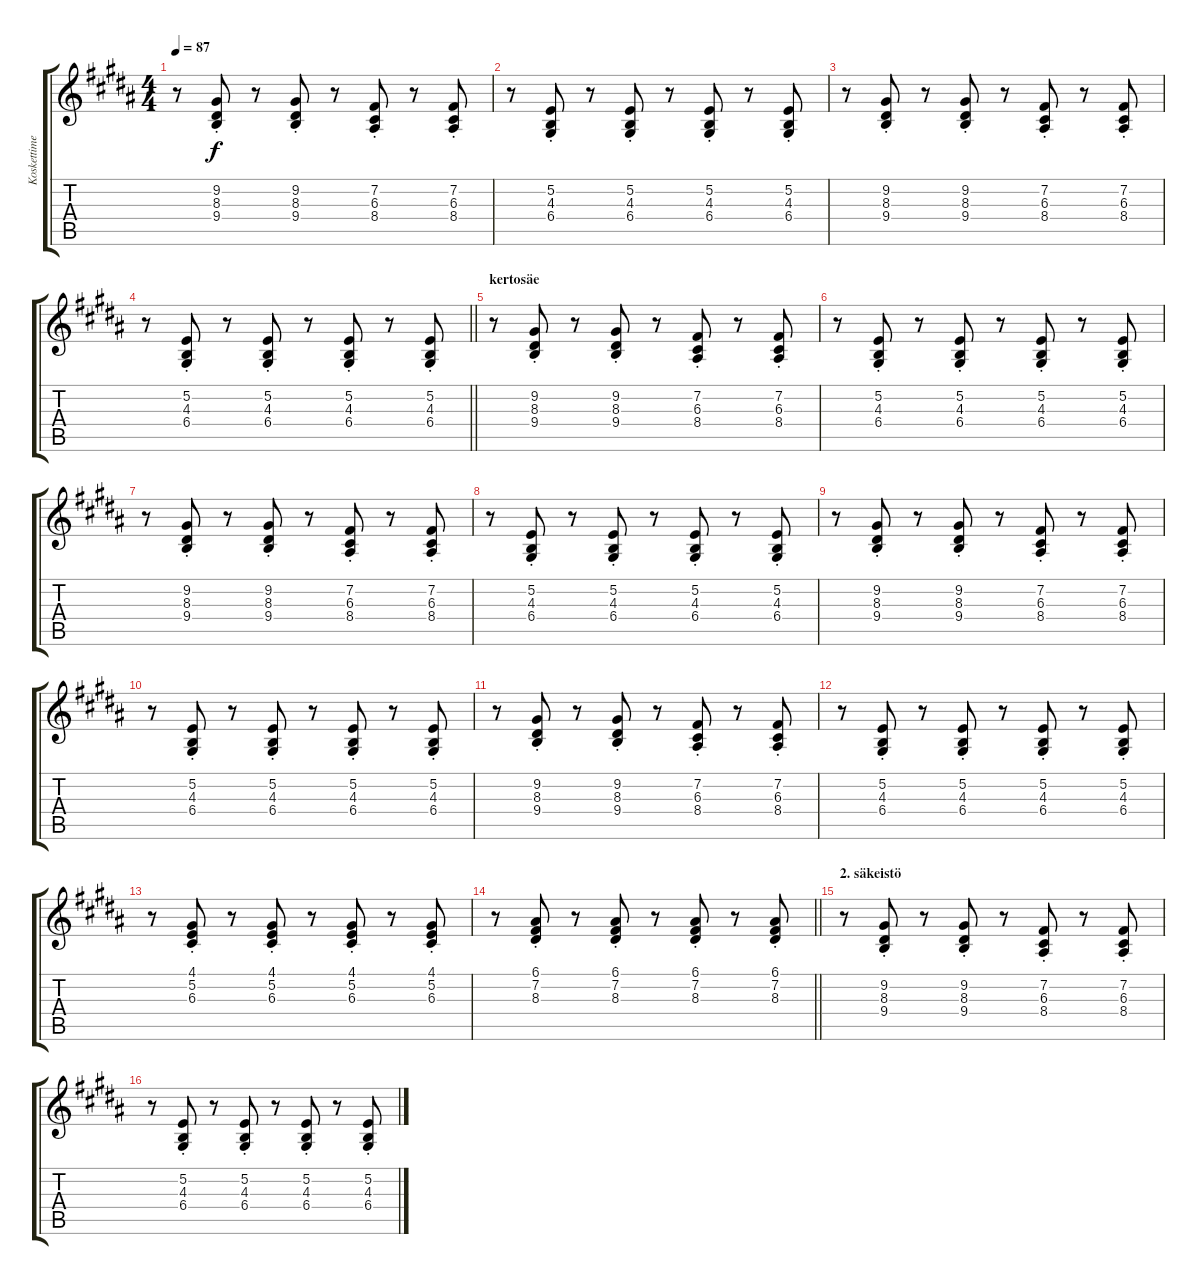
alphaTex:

\track ("Koskettimet" "Koskettime") {instrument electricpiano1}
\staff {score tabs}
\tuning (E4 B3 G3 D3 A2 E2) {hide}
\ts (4 4)
\tempo 87
\clef g2
\ks g#minor
r.8{dy f} (9.2{st} 8.3{st} 9.4{st}).8 r.8 (9.2{st} 8.3{st} 9.4{st}).8 r.8 (7.2{st} 6.3{st} 8.4{st}).8 r.8 (7.2{st} 6.3{st} 8.4{st}).8 |
r.8 (5.2{st} 4.3{st} 6.4{st}).8 r.8 (5.2{st} 4.3{st} 6.4{st}).8 r.8 (5.2{st} 4.3{st} 6.4{st}).8 r.8 (5.2{st} 4.3{st} 6.4{st}).8 |
r.8 (9.2{st} 8.3{st} 9.4{st}).8 r.8 (9.2{st} 8.3{st} 9.4{st}).8 r.8 (7.2{st} 6.3{st} 8.4{st}).8 r.8 (7.2{st} 6.3{st} 8.4{st}).8 |
\barLineRight lightlight
r.8 (5.2{st} 4.3{st} 6.4{st}).8 r.8 (5.2{st} 4.3{st} 6.4{st}).8 r.8 (5.2{st} 4.3{st} 6.4{st}).8 r.8 (5.2{st} 4.3{st} 6.4{st}).8 |
\section ("" "kertosäe")
r.8 (9.2{st} 8.3{st} 9.4{st}).8 r.8 (9.2{st} 8.3{st} 9.4{st}).8 r.8 (7.2{st} 6.3{st} 8.4{st}).8 r.8 (7.2{st} 6.3{st} 8.4{st}).8 |
r.8 (5.2{st} 4.3{st} 6.4{st}).8 r.8 (5.2{st} 4.3{st} 6.4{st}).8 r.8 (5.2{st} 4.3{st} 6.4{st}).8 r.8 (5.2{st} 4.3{st} 6.4{st}).8 |
r.8 (9.2{st} 8.3{st} 9.4{st}).8 r.8 (9.2{st} 8.3{st} 9.4{st}).8 r.8 (7.2{st} 6.3{st} 8.4{st}).8 r.8 (7.2{st} 6.3{st} 8.4{st}).8 |
r.8 (5.2{st} 4.3{st} 6.4{st}).8 r.8 (5.2{st} 4.3{st} 6.4{st}).8 r.8 (5.2{st} 4.3{st} 6.4{st}).8 r.8 (5.2{st} 4.3{st} 6.4{st}).8 |
r.8 (9.2{st} 8.3{st} 9.4{st}).8 r.8 (9.2{st} 8.3{st} 9.4{st}).8 r.8 (7.2{st} 6.3{st} 8.4{st}).8 r.8 (7.2{st} 6.3{st} 8.4{st}).8 |
r.8 (5.2{st} 4.3{st} 6.4{st}).8 r.8 (5.2{st} 4.3{st} 6.4{st}).8 r.8 (5.2{st} 4.3{st} 6.4{st}).8 r.8 (5.2{st} 4.3{st} 6.4{st}).8 |
r.8 (9.2{st} 8.3{st} 9.4{st}).8 r.8 (9.2{st} 8.3{st} 9.4{st}).8 r.8 (7.2{st} 6.3{st} 8.4{st}).8 r.8 (7.2{st} 6.3{st} 8.4{st}).8 |
r.8 (5.2{st} 4.3{st} 6.4{st}).8 r.8 (5.2{st} 4.3{st} 6.4{st}).8 r.8 (5.2{st} 4.3{st} 6.4{st}).8 r.8 (5.2{st} 4.3{st} 6.4{st}).8 |
r.8 (4.1{st} 5.2{st} 6.3{st}).8 r.8 (4.1{st} 5.2{st} 6.3{st}).8 r.8 (4.1{st} 5.2{st} 6.3{st}).8 r.8 (4.1{st} 5.2{st} 6.3{st}).8 |
\barLineRight lightlight
r.8 (6.1{st} 7.2{st} 8.3{st}).8 r.8 (6.1{st} 7.2{st} 8.3{st}).8 r.8 (6.1{st} 7.2{st} 8.3{st}).8 r.8 (6.1{st} 7.2{st} 8.3{st}).8 |
\section ("" "2. säkeistö")
r.8 (9.2{st} 8.3{st} 9.4{st}).8 r.8 (9.2{st} 8.3{st} 9.4{st}).8 r.8 (7.2{st} 6.3{st} 8.4{st}).8 r.8 (7.2{st} 6.3{st} 8.4{st}).8 |
r.8 (5.2{st} 4.3{st} 6.4{st}).8 r.8 (5.2{st} 4.3{st} 6.4{st}).8 r.8 (5.2{st} 4.3{st} 6.4{st}).8 r.8 (5.2{st} 4.3{st} 6.4{st}).8
